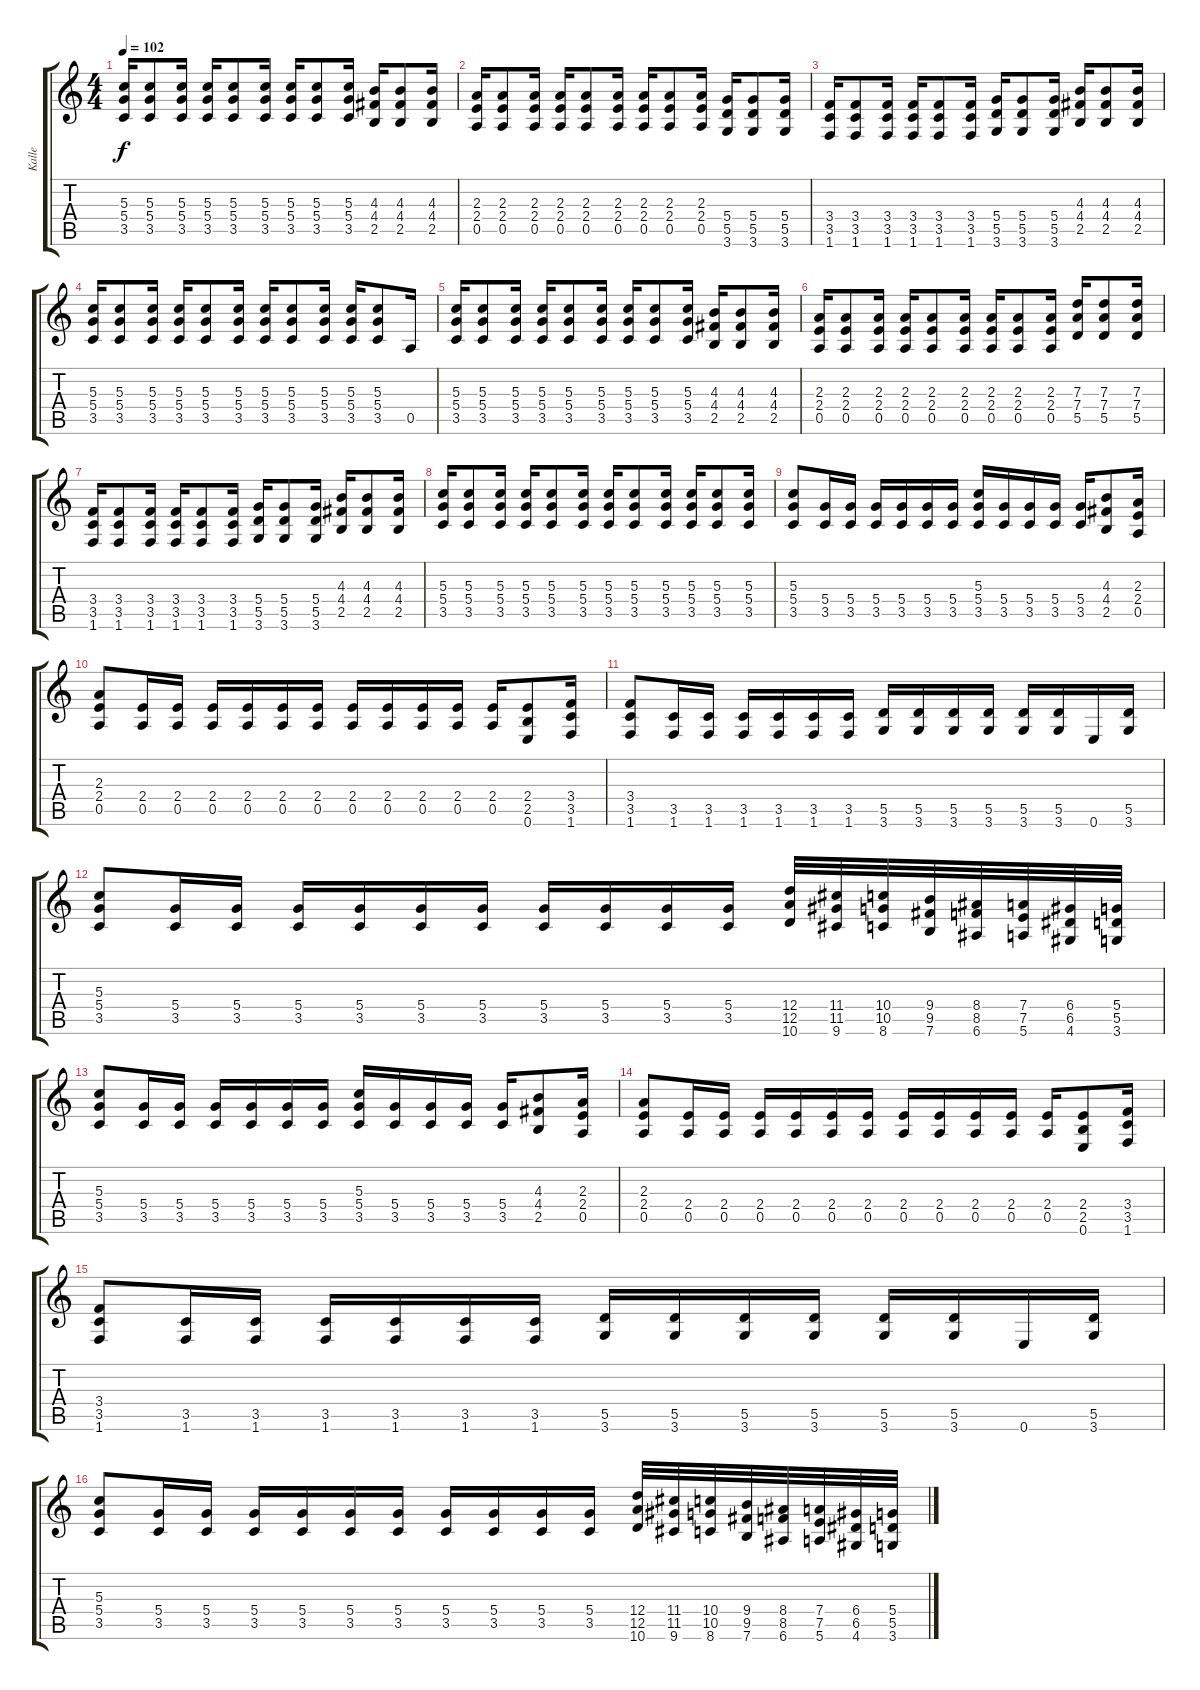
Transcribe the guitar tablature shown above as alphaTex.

\track ("Kalle" "Kalle") {instrument distortionguitar}
\staff {score tabs}
\tuning (E4 B3 G3 D3 A2 E2) {hide}
\ts (4 4)
\tempo 102
\clef g2
\ks c
(5.3 5.4 3.5).16{dy f instrument distortionguitar} (5.3 5.4 3.5).8 (5.3 5.4 3.5).16 (5.3 5.4 3.5).16 (5.3 5.4 3.5).8 (5.3 5.4 3.5).16 (5.3 5.4 3.5).16 (5.3 5.4 3.5).8 (5.3 5.4 3.5).16 (4.3 4.4 2.5).16 (4.3 4.4 2.5).8 (4.3 4.4 2.5).16 |
(2.3 2.4 0.5).16 (2.3 2.4 0.5).8 (2.3 2.4 0.5).16 (2.3 2.4 0.5).16 (2.3 2.4 0.5).8 (2.3 2.4 0.5).16 (2.3 2.4 0.5).16 (2.3 2.4 0.5).8 (2.3 2.4 0.5).16 (5.4 5.5 3.6).16 (5.4 5.5 3.6).8 (5.4 5.5 3.6).16 |
(3.4 3.5 1.6).16 (3.4 3.5 1.6).8 (3.4 3.5 1.6).16 (3.4 3.5 1.6).16 (3.4 3.5 1.6).8 (3.4 3.5 1.6).16 (5.4 5.5 3.6).16 (5.4 5.5 3.6).8 (5.4 5.5 3.6).16 (4.3 4.4 2.5).16 (4.3 4.4 2.5).8 (4.3 4.4 2.5).16 |
(5.3 5.4 3.5).16 (5.3 5.4 3.5).8 (5.3 5.4 3.5).16 (5.3 5.4 3.5).16 (5.3 5.4 3.5).8 (5.3 5.4 3.5).16 (5.3 5.4 3.5).16 (5.3 5.4 3.5).8 (5.3 5.4 3.5).16 (5.3 5.4 3.5).16 (5.3 5.4 3.5).8 0.5.16 |
(5.3 5.4 3.5).16 (5.3 5.4 3.5).8 (5.3 5.4 3.5).16 (5.3 5.4 3.5).16 (5.3 5.4 3.5).8 (5.3 5.4 3.5).16 (5.3 5.4 3.5).16 (5.3 5.4 3.5).8 (5.3 5.4 3.5).16 (4.3 4.4 2.5).16 (4.3 4.4 2.5).8 (4.3 4.4 2.5).16 |
(2.3 2.4 0.5).16 (2.3 2.4 0.5).8 (2.3 2.4 0.5).16 (2.3 2.4 0.5).16 (2.3 2.4 0.5).8 (2.3 2.4 0.5).16 (2.3 2.4 0.5).16 (2.3 2.4 0.5).8 (2.3 2.4 0.5).16 (7.3 7.4 5.5).16 (7.3 7.4 5.5).8 (7.3 7.4 5.5).16 |
(3.4 3.5 1.6).16 (3.4 3.5 1.6).8 (3.4 3.5 1.6).16 (3.4 3.5 1.6).16 (3.4 3.5 1.6).8 (3.4 3.5 1.6).16 (5.4 5.5 3.6).16 (5.4 5.5 3.6).8 (5.4 5.5 3.6).16 (4.3 4.4 2.5).16 (4.3 4.4 2.5).8 (4.3 4.4 2.5).16 |
(5.3 5.4 3.5).16 (5.3 5.4 3.5).8 (5.3 5.4 3.5).16 (5.3 5.4 3.5).16 (5.3 5.4 3.5).8 (5.3 5.4 3.5).16 (5.3 5.4 3.5).16 (5.3 5.4 3.5).8 (5.3 5.4 3.5).16 (5.3 5.4 3.5).16 (5.3 5.4 3.5).8 (5.3 5.4 3.5).16 |
(5.3 5.4 3.5).8 (5.4 3.5).16 (5.4 3.5).16 (5.4 3.5).16 (5.4 3.5).16 (5.4 3.5).16 (5.4 3.5).16 (5.3 5.4 3.5).16 (5.4 3.5).16 (5.4 3.5).16 (5.4 3.5).16 (5.4 3.5).16 (4.3 4.4 2.5).8 (2.3 2.4 0.5).16 |
(2.3 2.4 0.5).8 (2.4 0.5).16 (2.4 0.5).16 (2.4 0.5).16 (2.4 0.5).16 (2.4 0.5).16 (2.4 0.5).16 (2.4 0.5).16 (2.4 0.5).16 (2.4 0.5).16 (2.4 0.5).16 (2.4 0.5).16 (2.4 2.5 0.6).8 (3.4 3.5 1.6).16 |
(3.4 3.5 1.6).8 (3.5 1.6).16 (3.5 1.6).16 (3.5 1.6).16 (3.5 1.6).16 (3.5 1.6).16 (3.5 1.6).16 (5.5 3.6).16 (5.5 3.6).16 (5.5 3.6).16 (5.5 3.6).16 (5.5 3.6).16 (5.5 3.6).16 0.6.16 (5.5 3.6).16 |
(5.3 5.4 3.5).8 (5.4 3.5).16 (5.4 3.5).16 (5.4 3.5).16 (5.4 3.5).16 (5.4 3.5).16 (5.4 3.5).16 (5.4 3.5).16 (5.4 3.5).16 (5.4 3.5).16 (5.4 3.5).16 (12.4 12.5 10.6).32{instrument guitarfretnoise} (11.4 11.5 9.6).32 (10.4 10.5 8.6).32 (9.4 9.5 7.6).32 (8.4 8.5 6.6).32 (7.4 7.5 5.6).32 (6.4 6.5 4.6).32 (5.4 5.5 3.6).32 |
(5.3 5.4 3.5).8{instrument distortionguitar} (5.4 3.5).16 (5.4 3.5).16 (5.4 3.5).16 (5.4 3.5).16 (5.4 3.5).16 (5.4 3.5).16 (5.3 5.4 3.5).16 (5.4 3.5).16 (5.4 3.5).16 (5.4 3.5).16 (5.4 3.5).16 (4.3 4.4 2.5).8 (2.3 2.4 0.5).16 |
(2.3 2.4 0.5).8 (2.4 0.5).16 (2.4 0.5).16 (2.4 0.5).16 (2.4 0.5).16 (2.4 0.5).16 (2.4 0.5).16 (2.4 0.5).16 (2.4 0.5).16 (2.4 0.5).16 (2.4 0.5).16 (2.4 0.5).16 (2.4 2.5 0.6).8 (3.4 3.5 1.6).16 |
(3.4 3.5 1.6).8 (3.5 1.6).16 (3.5 1.6).16 (3.5 1.6).16 (3.5 1.6).16 (3.5 1.6).16 (3.5 1.6).16 (5.5 3.6).16 (5.5 3.6).16 (5.5 3.6).16 (5.5 3.6).16 (5.5 3.6).16 (5.5 3.6).16 0.6.16 (5.5 3.6).16 |
(5.3 5.4 3.5).8 (5.4 3.5).16 (5.4 3.5).16 (5.4 3.5).16 (5.4 3.5).16 (5.4 3.5).16 (5.4 3.5).16 (5.4 3.5).16 (5.4 3.5).16 (5.4 3.5).16 (5.4 3.5).16 (12.4 12.5 10.6).32{instrument guitarfretnoise} (11.4 11.5 9.6).32 (10.4 10.5 8.6).32 (9.4 9.5 7.6).32 (8.4 8.5 6.6).32 (7.4 7.5 5.6).32 (6.4 6.5 4.6).32 (5.4 5.5 3.6).32
